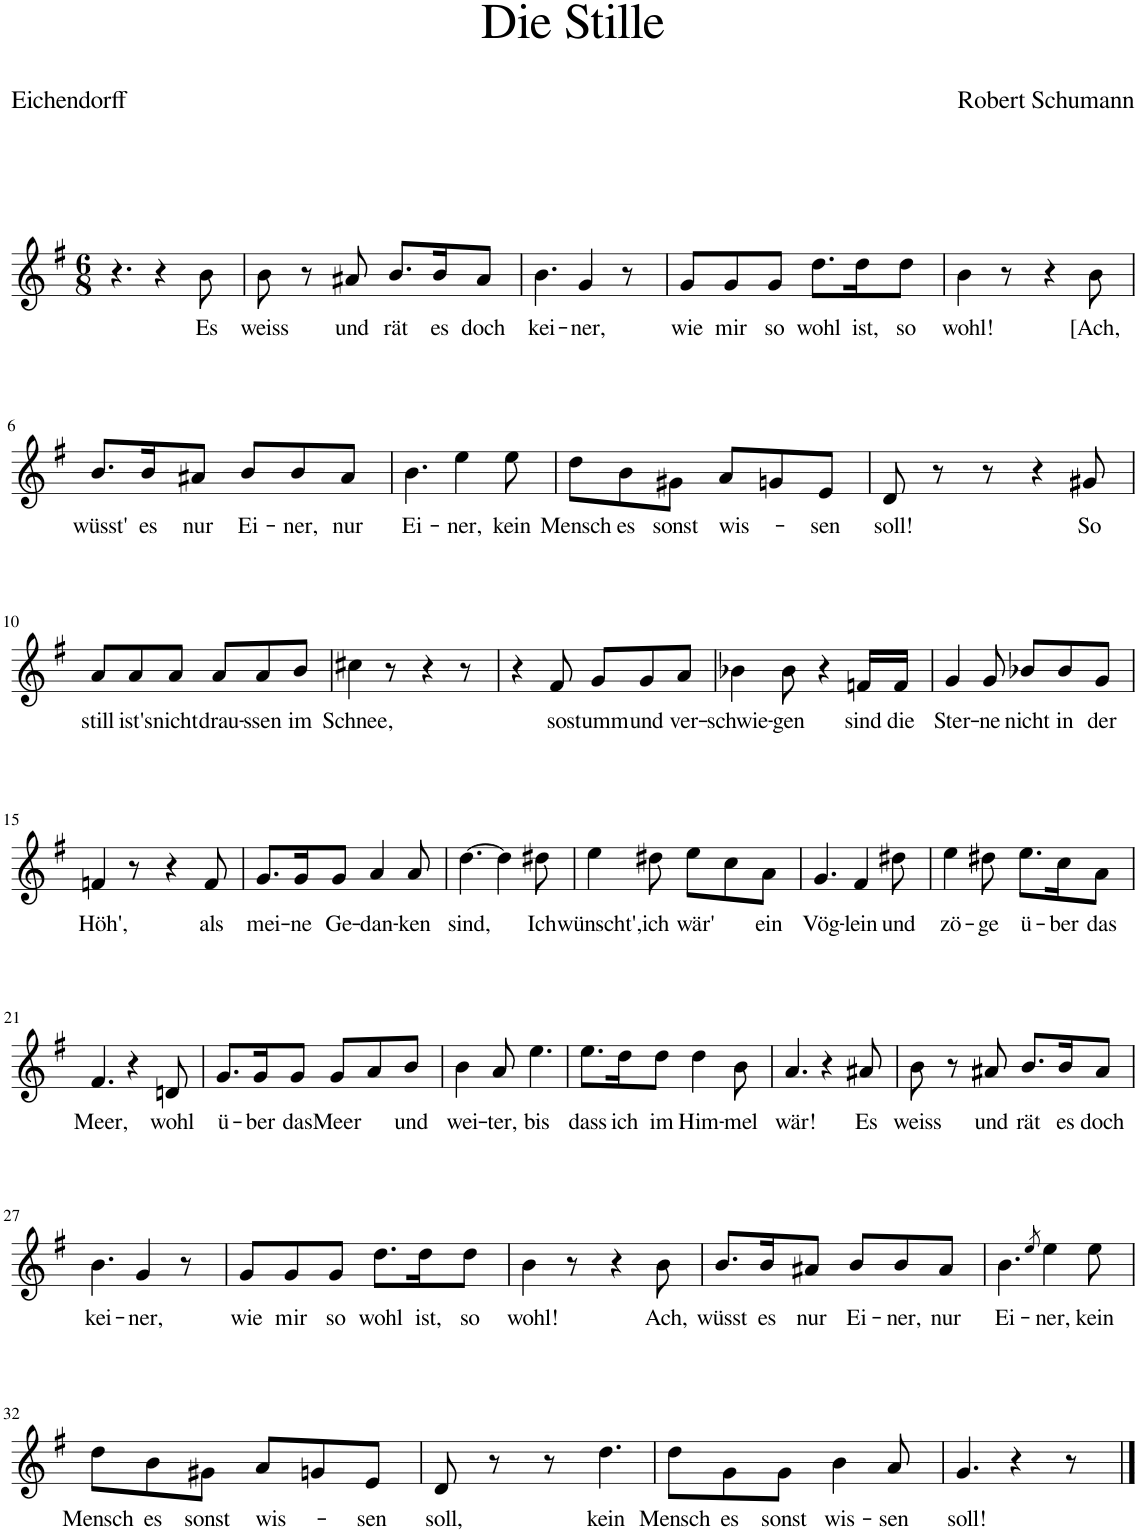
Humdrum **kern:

**kern	**text
*part1	*part1
*staff1	*staff1
*I"Piano	*
*I'Pno	*
*clefG2	*
*k[f#]	*
*M6/8	*
=1	=1
4.r	.
4r	.
!	!LO:LY:b
8b\	Es
=2	=2
!	!LO:LY:b
8b\	weiss
8r	.
!	!LO:LY:b
8a#X/	und
!	!LO:LY:b
8.b/L	rät
!	!LO:LY:b
16b/K	es
!	!LO:LY:b
8a#/J	doch
=3	=3
!	!LO:LY:b
4.b\	kei-
!	!LO:LY:b
4g/	-ner,
8r	.
=4	=4
!	!LO:LY:b
8g/L	wie
!	!LO:LY:b
8g/	mir
!	!LO:LY:b
8g/J	so
!	!LO:LY:b
8.dd\L	wohl
!	!LO:LY:b
16dd\K	ist,
!	!LO:LY:b
8dd\J	so
=5	=5
!	!LO:LY:b
4b\	wohl!
8r	.
4r	.
!	!LO:LY:b
8b\	[Ach,
!!LO:LB:g=z
=6	=6
!	!LO:LY:b
8.b/L	wüsst'
!	!LO:LY:b
16b/K	es
!	!LO:LY:b
8a#X/J	nur
!	!LO:LY:b
8b/L	Ei-
!	!LO:LY:b
8b/	-ner,
!	!LO:LY:b
8a#/J	nur
=7	=7
!	!LO:LY:b
4.b\	Ei-
!	!LO:LY:b
4ee\	-ner,
!	!LO:LY:b
8ee\	kein
=8	=8
!	!LO:LY:b
8dd\L	Mensch
!	!LO:LY:b
8b\	es
!	!LO:LY:b
8g#X\J	sonst
!	!LO:LY:b
8a/L	wis-
8gn/	.
!	!LO:LY:b
8e/J	-sen
=9	=9
!	!LO:LY:b
8d/	soll!
8r	.
8r	.
4r	.
!	!LO:LY:b
8g#X/	So
!!LO:LB:g=z
=10	=10
!	!LO:LY:b
8a/L	still
!	!LO:LY:b
8a/	ist's
!	!LO:LY:b
8a/J	nicht
!	!LO:LY:b
8a/L	drau-
!	!LO:LY:b
8a/	-ssen
!	!LO:LY:b
8b/J	im
=11	=11
!	!LO:LY:b
4cc#X\	Schnee,
8r	.
4r	.
8r	.
=12	=12
4r	.
!	!LO:LY:b
8f#/	so
!	!LO:LY:b
8g/L	stumm
!	!LO:LY:b
8g/	und
!	!LO:LY:b
8a/J	ver-
=13	=13
!	!LO:LY:b
4b-X\	-schwie-
!	!LO:LY:b
8b-\	-gen
4r	.
!	!LO:LY:b
16fn/LL	sind
!	!LO:LY:b
16f/JJ	die
=14	=14
!	!LO:LY:b
4g/	Ster-
!	!LO:LY:b
8g/	-ne
!	!LO:LY:b
8b-X/L	nicht
!	!LO:LY:b
8b-/	in
!	!LO:LY:b
8g/J	der
!!LO:LB:g=z
=15	=15
!	!LO:LY:b
4fn/	Höh',
8r	.
4r	.
!	!LO:LY:b
8f/	als
=16	=16
!	!LO:LY:b
8.g/L	mei-
!	!LO:LY:b
16g/K	-ne
!	!LO:LY:b
8g/J	Ge-
!	!LO:LY:b
4a/	-dan-
!	!LO:LY:b
8a/	-ken
=17	=17
!	!LO:LY:b
[4.dd\	sind,
4dd\]	.
!	!LO:LY:b
8dd#X\	Ich
=18	=18
!	!LO:LY:b
4ee\	wünscht',
!	!LO:LY:b
8dd#X\	ich
!	!LO:LY:b
8ee\L	wär'
8cc\	.
!	!LO:LY:b
8a\J	ein
=19	=19
!	!LO:LY:b
4.g/	Vög-
!	!LO:LY:b
4f#/	-lein
!	!LO:LY:b
8dd#X\	und
=20	=20
!	!LO:LY:b
4ee\	zö-
!	!LO:LY:b
8dd#X\	-ge
!	!LO:LY:b
8.ee\L	ü-
!	!LO:LY:b
16cc\K	-ber
!	!LO:LY:b
8a\J	das
!!LO:LB:g=z
=21	=21
!	!LO:LY:b
4.f#/	Meer,
4r	.
!	!LO:LY:b
8dn/	wohl
=22	=22
!	!LO:LY:b
8.g/L	ü-
!	!LO:LY:b
16g/K	-ber
!	!LO:LY:b
8g/J	das
!	!LO:LY:b
8g/L	Meer
8a/	.
!	!LO:LY:b
8b/J	und
=23	=23
!	!LO:LY:b
4b\	wei-
!	!LO:LY:b
8a/	-ter,
!	!LO:LY:b
4.ee\	bis
=24	=24
!	!LO:LY:b
8.ee\L	dass
!	!LO:LY:b
16dd\K	ich
!	!LO:LY:b
8dd\J	im
!	!LO:LY:b
4dd\	Him-
!	!LO:LY:b
8b\	-mel
=25	=25
!	!LO:LY:b
4.a/	wär!
4r	.
!	!LO:LY:b
8a#X/	Es
=26	=26
!	!LO:LY:b
8b\	weiss
8r	.
!	!LO:LY:b
8a#X/	und
!	!LO:LY:b
8.b/L	rät
!	!LO:LY:b
16b/K	es
!	!LO:LY:b
8a#/J	doch
!!LO:LB:g=z
=27	=27
!	!LO:LY:b
4.b\	kei-
!	!LO:LY:b
4g/	-ner,
8r	.
=28	=28
!	!LO:LY:b
8g/L	wie
!	!LO:LY:b
8g/	mir
!	!LO:LY:b
8g/J	so
!	!LO:LY:b
8.dd\L	wohl
!	!LO:LY:b
16dd\K	ist,
!	!LO:LY:b
8dd\J	so
=29	=29
!	!LO:LY:b
4b\	wohl!
8r	.
4r	.
!	!LO:LY:b
8b\	Ach,
=30	=30
!	!LO:LY:b
8.b/L	wüsst
!	!LO:LY:b
16b/K	es
!	!LO:LY:b
8a#X/J	nur
!	!LO:LY:b
8b/L	Ei-
!	!LO:LY:b
8b/	-ner,
!	!LO:LY:b
8a#/J	nur
=31	=31
!	!LO:LY:b
4.b\	Ei-
8qee/	.
!	!LO:LY:b
4ee\	-ner,
!	!LO:LY:b
8ee\	kein
!!LO:LB:g=z
=32	=32
!	!LO:LY:b
8dd\L	Mensch
!	!LO:LY:b
8b\	es
!	!LO:LY:b
8g#X\J	sonst
!	!LO:LY:b
8a/L	wis-
8gn/	.
!	!LO:LY:b
8e/J	-sen
=33	=33
!	!LO:LY:b
8d/	soll,
8r	.
8r	.
!	!LO:LY:b
4.dd\	kein
=34	=34
!	!LO:LY:b
8dd\L	Mensch
!	!LO:LY:b
8g\	es
!	!LO:LY:b
8g\J	sonst
!	!LO:LY:b
4b\	wis-
!	!LO:LY:b
8a/	-sen
=35	=35
!	!LO:LY:b
4.g/	soll!
4r	.
8r	.
==	==
*-	*-
